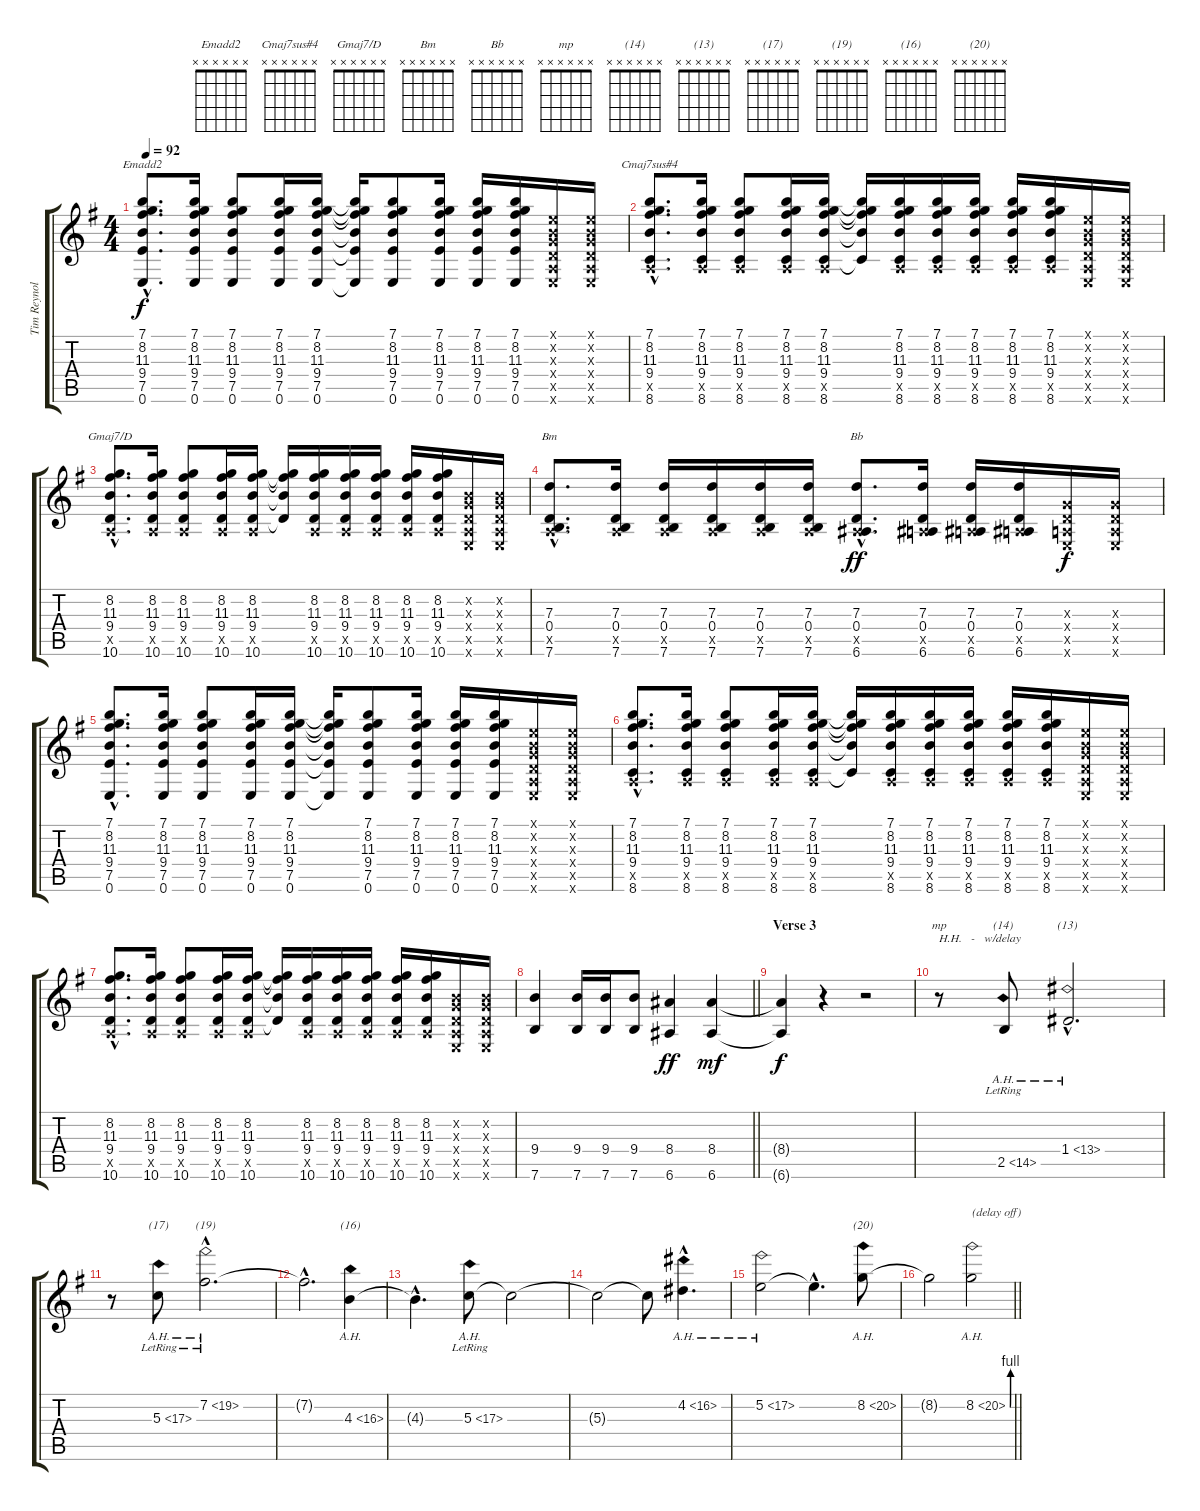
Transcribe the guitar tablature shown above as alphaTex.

\track ("Tim Reynolds" "Tim Reynol") {instrument acousticguitarsteel}
\staff {score tabs}
\tuning (E4 B3 G3 D3 A2 E2) {hide}
\chord ("Emadd2" x x x x x x)
\chord ("Cmaj7sus#4" x x x x x x)
\chord ("Gmaj7/D" x x x x x x)
\chord ("Bm" x x x x x x)
\chord ("Bb" x x x x x x)
\chord ("mp" x x x x x x)
\chord ("(14)" x x x x x x)
\chord ("(13)" x x x x x x)
\chord ("(17)" x x x x x x)
\chord ("(19)" x x x x x x)
\chord ("(16)" x x x x x x)
\chord ("(20)" x x x x x x)
\ts (4 4)
\tempo 92
\clef g2
\ks g
(7.1{hac} 8.2{hac} 11.3{hac} 9.4{hac} 7.5{hac} 0.6{hac}).8{d ch "Emadd2" dy f volume 9} (7.1 8.2 11.3 9.4 7.5 0.6).16 (7.1 8.2 11.3 9.4 7.5 0.6).8 (7.1 8.2 11.3 9.4 7.5 0.6).16 (7.1 8.2 11.3 9.4 7.5 0.6).16 (7.1{t} 8.2{t} 11.3{t} 9.4{t} 7.5{t} 0.6{t}).16 (7.1 8.2 11.3 9.4 7.5 0.6).8 (7.1 8.2 11.3 9.4 7.5 0.6).16 (7.1 8.2 11.3 9.4 7.5 0.6).16 (7.1 8.2 11.3 9.4 7.5 0.6).16 (0.1{x} 0.2{x} 0.3{x} 0.4{x} 0.5{x} 0.6{x}).16 (0.1{x} 0.2{x} 0.3{x} 0.4{x} 0.5{x} 0.6{x}).16 |
(7.1{hac} 8.2{hac} 11.3{hac} 9.4{hac} 0.5{hac x} 8.6{hac}).8{d ch "Cmaj7sus#4" volume 9} (7.1 8.2 11.3 9.4 0.5{x} 8.6).16 (7.1 8.2 11.3 9.4 0.5{x} 8.6).8 (7.1 8.2 11.3 9.4 0.5{x} 8.6).16 (7.1 8.2 11.3 9.4 0.5{x} 8.6).16 (7.1{t} 8.2{t} 11.3{t} 9.4{t} 8.6{t}).16 (7.1 8.2 11.3 9.4 0.5{x} 8.6).16 (7.1 8.2 11.3 9.4 0.5{x} 8.6).16 (7.1 8.2 11.3 9.4 0.5{x} 8.6).16 (7.1 8.2 11.3 9.4 0.5{x} 8.6).16 (7.1 8.2 11.3 9.4 0.5{x} 8.6).16 (0.1{x} 0.2{x} 0.3{x} 0.4{x} 0.5{x} 0.6{x}).16 (0.1{x} 0.2{x} 0.3{x} 0.4{x} 0.5{x} 0.6{x}).16 |
(8.2{hac} 11.3{hac} 9.4{hac} 0.5{hac x} 10.6{hac}).8{d ch "Gmaj7/D" volume 9} (8.2 11.3 9.4 0.5{x} 10.6).16 (8.2 11.3 9.4 0.5{x} 10.6).8 (8.2 11.3 9.4 0.5{x} 10.6).16 (8.2 11.3 9.4 0.5{x} 10.6).16 (8.2{t} 11.3{t} 9.4{t} 10.6{t}).16 (8.2 11.3 9.4 0.5{x} 10.6).16 (8.2 11.3 9.4 0.5{x} 10.6).16 (8.2 11.3 9.4 0.5{x} 10.6).16 (8.2 11.3 9.4 0.5{x} 10.6).16 (8.2 11.3 9.4 0.5{x} 10.6).16 (0.2{x} 0.3{x} 0.4{x} 0.5{x} 0.6{x}).16 (0.2{x} 0.3{x} 0.4{x} 0.5{x} 0.6{x}).16 |
(7.3{hac} 0.4{hac} 0.5{hac x} 7.6{hac}).8{d ch "Bm" volume 9} (7.3 0.4 0.5{x} 7.6).16 (7.3 0.4 0.5{x} 7.6).16 (7.3 0.4 0.5{x} 7.6).16 (7.3 0.4 0.5{x} 7.6).16 (7.3 0.4 0.5{x} 7.6).16 (7.3{hac} 0.4{hac} 0.5{hac x} 6.6{hac}).8{d ch "Bb" dy ff} (7.3 0.4 0.5{x} 6.6).16 (7.3 0.4 0.5{x} 6.6).16 (7.3 0.4 0.5{x} 6.6).16 (0.3{x} 0.4{x} 0.5{x} 0.6{x}).16{dy f} (0.3{x} 0.4{x} 0.5{x} 0.6{x}).16 |
(7.1{hac} 8.2{hac} 11.3{hac} 9.4{hac} 7.5{hac} 0.6{hac}).8{d volume 9} (7.1 8.2 11.3 9.4 7.5 0.6).16 (7.1 8.2 11.3 9.4 7.5 0.6).8 (7.1 8.2 11.3 9.4 7.5 0.6).16 (7.1 8.2 11.3 9.4 7.5 0.6).16 (7.1{t} 8.2{t} 11.3{t} 9.4{t} 7.5{t} 0.6{t}).16 (7.1 8.2 11.3 9.4 7.5 0.6).8 (7.1 8.2 11.3 9.4 7.5 0.6).16 (7.1 8.2 11.3 9.4 7.5 0.6).16 (7.1 8.2 11.3 9.4 7.5 0.6).16 (0.1{x} 0.2{x} 0.3{x} 0.4{x} 0.5{x} 0.6{x}).16 (0.1{x} 0.2{x} 0.3{x} 0.4{x} 0.5{x} 0.6{x}).16 |
(7.1{hac} 8.2{hac} 11.3{hac} 9.4{hac} 0.5{hac x} 8.6{hac}).8{d volume 9} (7.1 8.2 11.3 9.4 0.5{x} 8.6).16 (7.1 8.2 11.3 9.4 0.5{x} 8.6).8 (7.1 8.2 11.3 9.4 0.5{x} 8.6).16 (7.1 8.2 11.3 9.4 0.5{x} 8.6).16 (7.1{t} 8.2{t} 11.3{t} 9.4{t} 8.6{t}).16 (7.1 8.2 11.3 9.4 0.5{x} 8.6).16 (7.1 8.2 11.3 9.4 0.5{x} 8.6).16 (7.1 8.2 11.3 9.4 0.5{x} 8.6).16 (7.1 8.2 11.3 9.4 0.5{x} 8.6).16 (7.1 8.2 11.3 9.4 0.5{x} 8.6).16 (0.1{x} 0.2{x} 0.3{x} 0.4{x} 0.5{x} 0.6{x}).16 (0.1{x} 0.2{x} 0.3{x} 0.4{x} 0.5{x} 0.6{x}).16 |
(8.2{hac} 11.3{hac} 9.4{hac} 0.5{hac x} 10.6{hac}).8{d volume 9} (8.2 11.3 9.4 0.5{x} 10.6).16 (8.2 11.3 9.4 0.5{x} 10.6).8 (8.2 11.3 9.4 0.5{x} 10.6).16 (8.2 11.3 9.4 0.5{x} 10.6).16 (8.2{t} 11.3{t} 9.4{t} 10.6{t}).16 (8.2 11.3 9.4 0.5{x} 10.6).16 (8.2 11.3 9.4 0.5{x} 10.6).16 (8.2 11.3 9.4 0.5{x} 10.6).16 (8.2 11.3 9.4 0.5{x} 10.6).16 (8.2 11.3 9.4 0.5{x} 10.6).16 (0.2{x} 0.3{x} 0.4{x} 0.5{x} 0.6{x}).16 (0.2{x} 0.3{x} 0.4{x} 0.5{x} 0.6{x}).16 |
\barLineRight lightlight
(9.4 7.6).4{volume 11} (9.4 7.6).16 (9.4 7.6).16 (9.4 7.6).8 (8.4 6.6).4{dy ff} (8.4 6.6).4{dy mf} |
\section ("" "Verse 3")
(8.4{t} 6.6{t}).4{dy f} r.4 r.2 |
r.8{ch "mp" txt "H.H.   -   w/delay"} 2.5{ah 12 lr}.8{ch "(14)"} 1.4{ah 12 hac}.2{d ch "(13)"} |
r.8 5.3{ah 12 lr}.8{ch "(17)"} 7.2{ah 12 hac lr}.2{d ch "(19)"} |
7.2{hac t}.2{d} 4.3{ah 12}.4{ch "(16)"} |
4.3{hac t}.4{d} 5.3{ah 12 lr}.8 5.3{t}.2 |
5.3{t}.2 5.3{t}.8 4.2{ah 12 hac}.4{d} |
5.2{ah 12}.2 5.2{hac t}.4{d} 8.2{ah 12}.8{ch "(20)"} |
\barLineRight lightlight
8.2{t}.2 8.2{be (custom 0 0 10 0 30 4 60 4) ah 12}.2{txt "(delay off)"}
